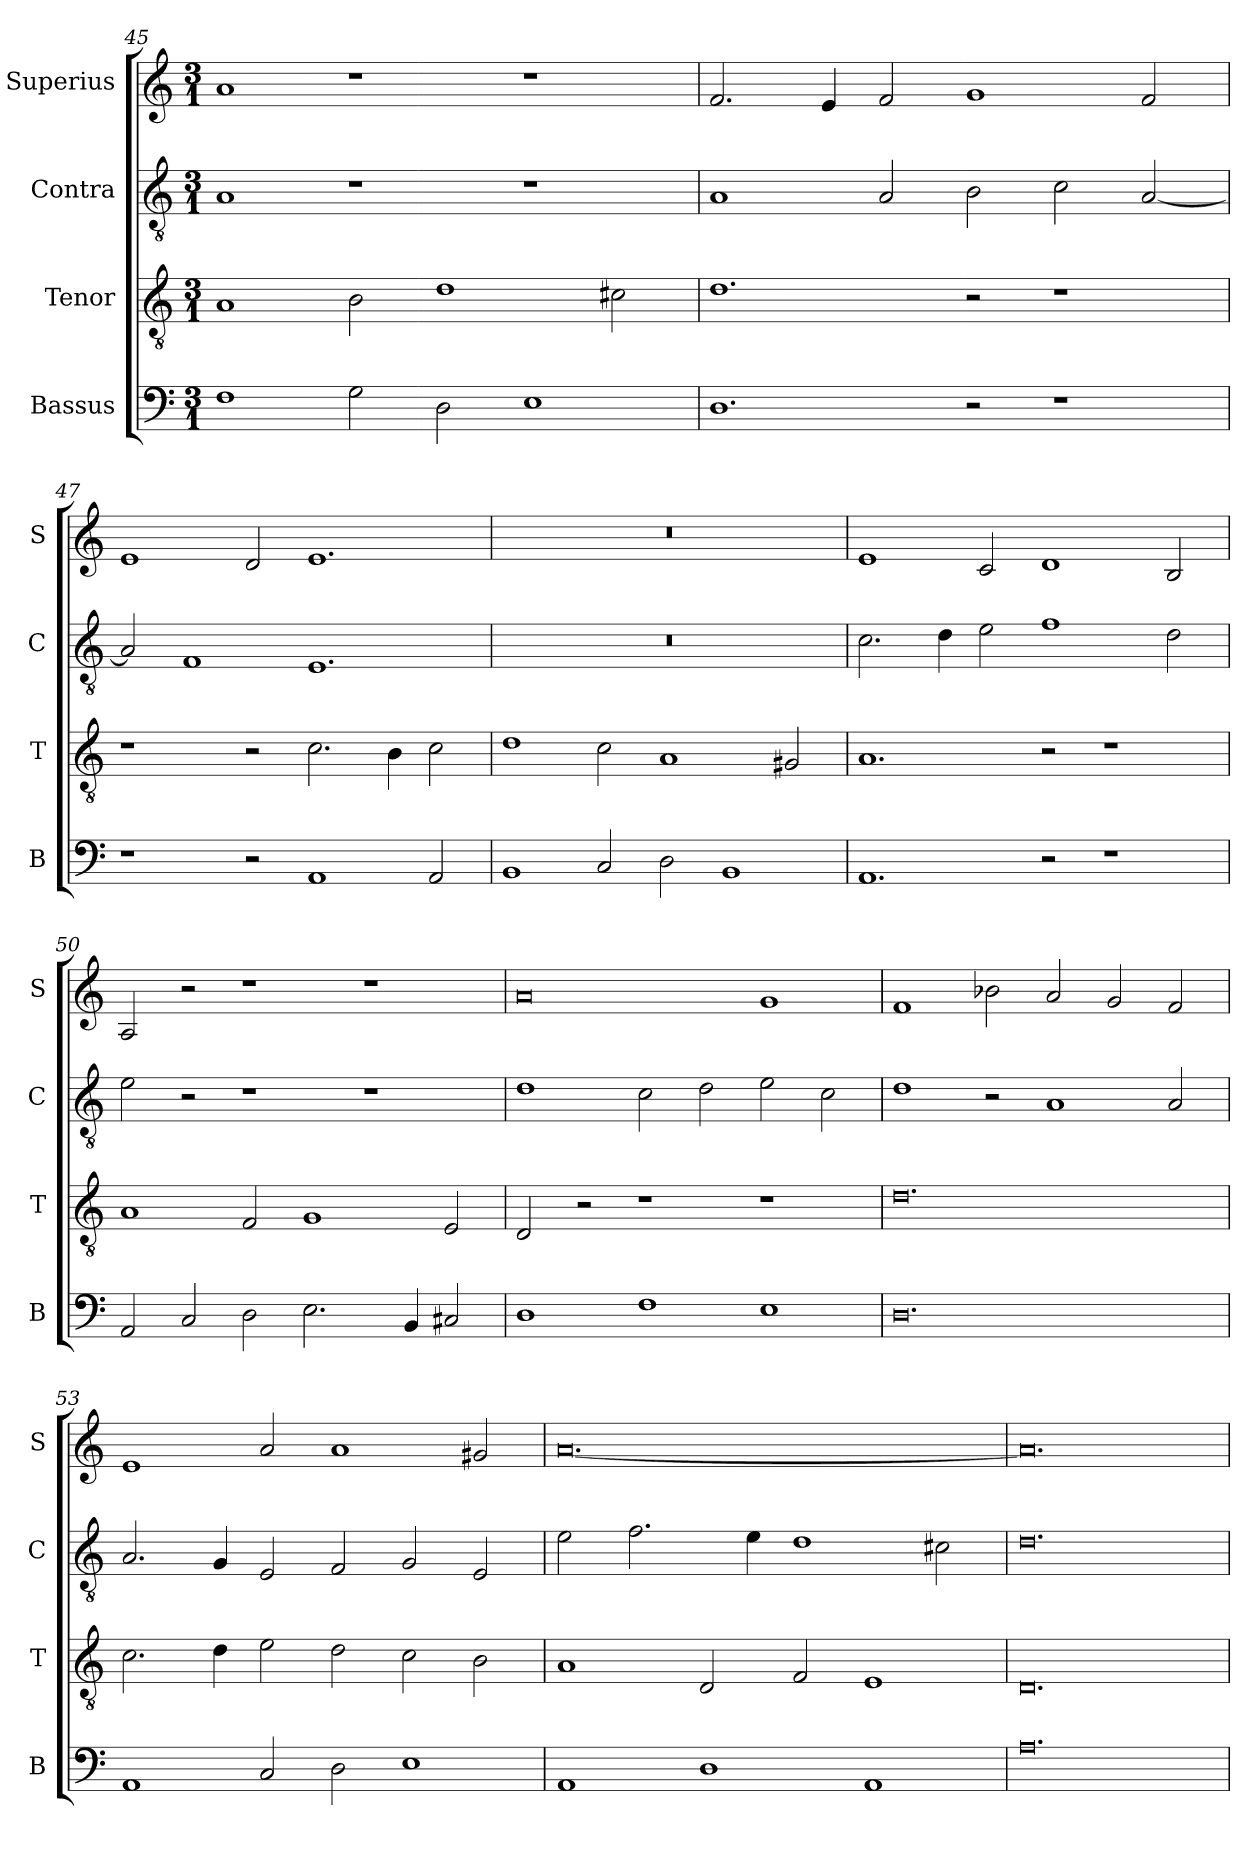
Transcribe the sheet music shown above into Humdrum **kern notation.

**kern	**kern	**kern	**kern
*part4	*part3	*part2	*part1
*staff4	*staff3	*staff2	*staff1
*I"Bassus	*I"Tenor	*I"Contra	*I"Superius
*I'B	*I'T	*I'C	*I'S
*clefF4	*clefGv2	*clefGv2	*clefG2
*k[]	*k[]	*k[]	*k[]
*M3/1	*M3/1	*M3/1	*M3/1
=45	=45	=45	=45
1F	1A	1A	1a
2G\	2B\	1r	1r
2D\	1d	.	.
1E	.	1r	1r
.	2c#X\	.	.
=46	=46	=46	=46
1.D	1.d	1A	2.f/
.	.	.	4e/
.	.	2A/	2f/
2r	2r	2B\	1g
1r	1r	2c\	.
.	.	[2A/	2f/
=47	=47	=47	=47
1r	1r	2A/]	1e
.	.	1F	.
2r	2r	.	2d/
1AA	2.c\	1.E	1.e
.	4B\	.	.
2AA/	2c\	.	.
=48	=48	=48	=48
1BB	1d	0.r	0.r
2C/	2c\	.	.
2D\	1A	.	.
1BB	.	.	.
.	2G#X/	.	.
=49	=49	=49	=49
1.AA	1.A	2.c\	1e
.	.	4d\	.
.	.	2e\	2c/
2r	2r	1f	1d
1r	1r	.	.
.	.	2d\	2B/
=50	=50	=50	=50
2AA/	1A	2e\	2A/
2C/	.	2r	2r
2D\	2F/	1r	1r
2.E\	1G	.	.
.	.	1r	1r
4BB/	.	.	.
2C#X/	2E/	.	.
=51	=51	=51	=51
1D	2D/	1d	0a
.	2r	.	.
1F	1r	2c\	.
.	.	2d\	.
1E	1r	2e\	1g
.	.	2c\	.
=52	=52	=52	=52
0.D	0.d	1d	1f
.	.	2r	2b-X\
.	.	1A	2a/
.	.	.	2g/
.	.	2A/	2f/
=53	=53	=53	=53
1AA	2.c\	2.A/	1e
.	4d\	4G/	.
2C/	2e\	2E/	2a/
2D\	2d\	2F/	1a
1E	2c\	2G/	.
.	2B\	2E/	2g#X/
=54	=54	=54	=54
1AA	1A	2e\	[0.a
.	.	2.f\	.
1D	2D/	.	.
.	.	4e\	.
.	2F/	1d	.
1AA	1E	.	.
.	.	2c#X\	.
=55	=55	=55	=55
0.A	0.D	0.d	0.a]
=	=	=	=
*-	*-	*-	*-
